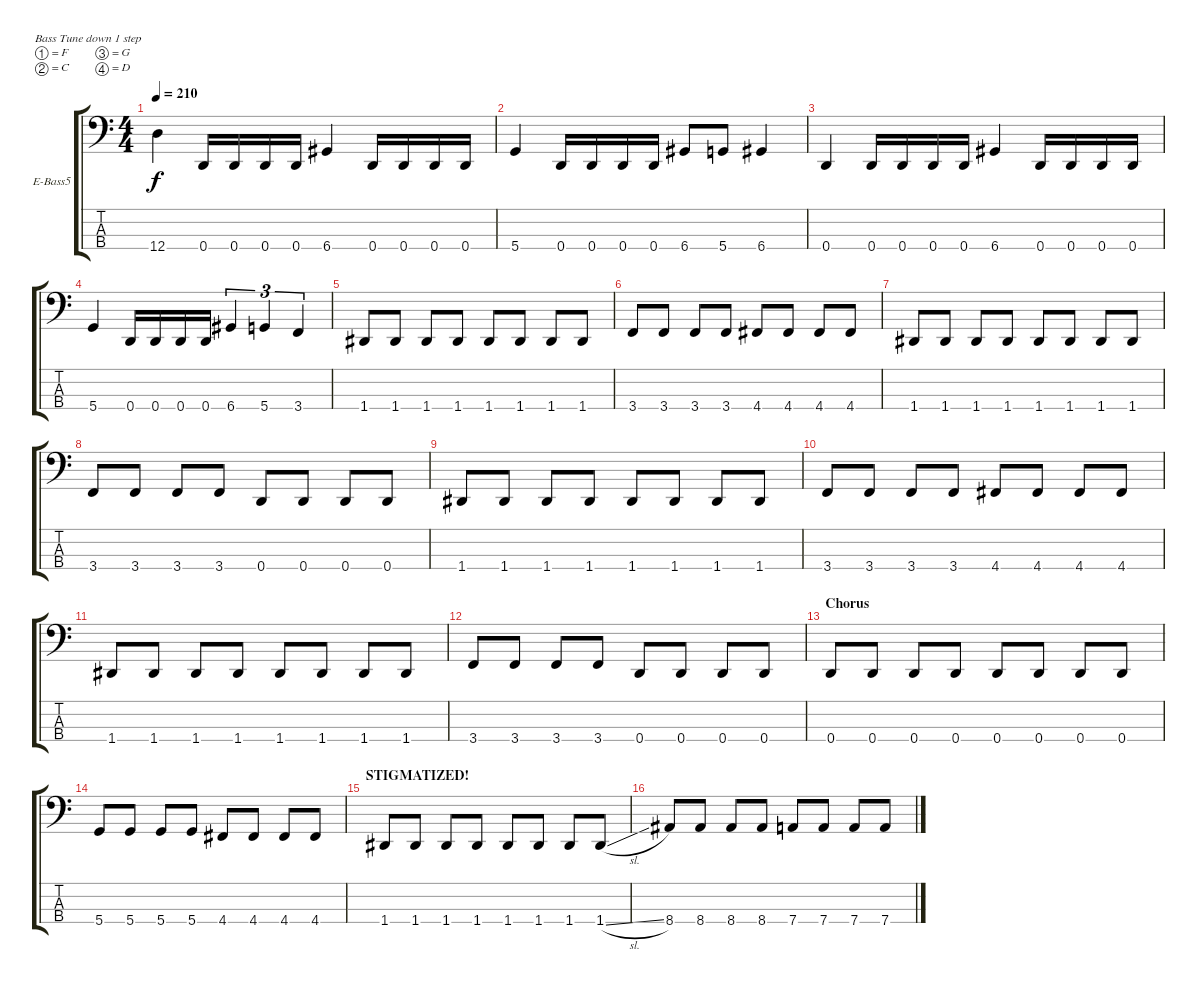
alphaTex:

\defaultSystemsLayout 4
\bracketExtendMode groupsimilarinstruments
\firstSystemTrackNameOrientation horizontal
\otherSystemsTrackNameOrientation horizontal
\track ("TOM ANGELRIPPER!" "E-Bass5") {instrument electricbassfinger}
\staff {score tabs}
\tuning (F2 C2 G1 D1)
\ts (4 4)
\tempo 210
\clef f4
\ks c
12.4.4{dy f} 0.4.16 0.4.16 0.4.16 0.4.16 6.4.4 0.4.16 0.4.16 0.4.16 0.4.16 |
5.4.4 0.4.16 0.4.16 0.4.16 0.4.16 6.4.8 5.4.8 6.4.4 |
0.4.4 0.4.16 0.4.16 0.4.16 0.4.16 6.4.4 0.4.16 0.4.16 0.4.16 0.4.16 |
5.4.4 0.4.16 0.4.16 0.4.16 0.4.16 6.4.4{tu (3 2)} 5.4.4{tu (3 2)} 3.4.4{tu (3 2)} |
1.4.8 1.4.8 1.4.8 1.4.8 1.4.8 1.4.8 1.4.8 1.4.8 |
3.4.8 3.4.8 3.4.8 3.4.8 4.4.8 4.4.8 4.4.8 4.4.8 |
1.4.8 1.4.8 1.4.8 1.4.8 1.4.8 1.4.8 1.4.8 1.4.8 |
3.4.8 3.4.8 3.4.8 3.4.8 0.4.8 0.4.8 0.4.8 0.4.8 |
1.4.8 1.4.8 1.4.8 1.4.8 1.4.8 1.4.8 1.4.8 1.4.8 |
3.4.8 3.4.8 3.4.8 3.4.8 4.4.8 4.4.8 4.4.8 4.4.8 |
1.4.8 1.4.8 1.4.8 1.4.8 1.4.8 1.4.8 1.4.8 1.4.8 |
3.4.8 3.4.8 3.4.8 3.4.8 0.4.8 0.4.8 0.4.8 0.4.8 |
\section ("" "Chorus")
0.4.8 0.4.8 0.4.8 0.4.8 0.4.8 0.4.8 0.4.8 0.4.8 |
5.4.8 5.4.8 5.4.8 5.4.8 4.4.8 4.4.8 4.4.8 4.4.8 |
\section ("" "STIGMATIZED!")
1.4.8 1.4.8 1.4.8 1.4.8 1.4.8 1.4.8 1.4.8 1.4{sl}.8 |
8.4.8 8.4.8 8.4.8 8.4.8 7.4.8 7.4.8 7.4.8 7.4.8
